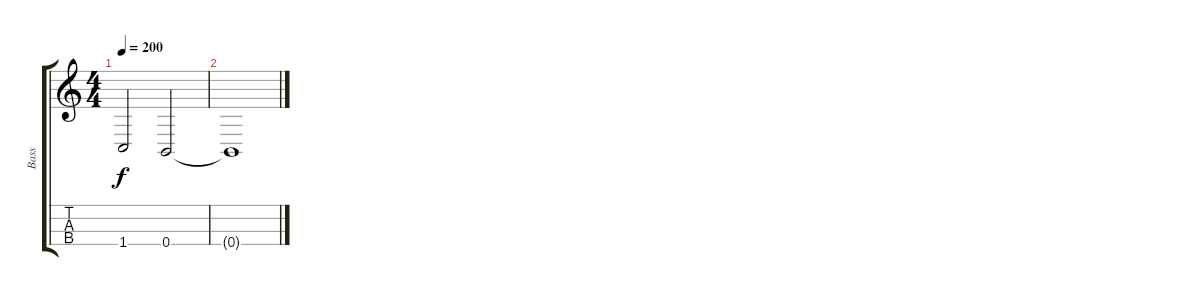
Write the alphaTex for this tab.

\track ("Bass" "Bass") {instrument distortionguitar}
\staff {score tabs}
\tuning (D3 A2 E2 B1) {hide}
\ts (4 4)
\tempo 200
\clef g2
\ks c
1.4.2{dy f} 0.4.2 |
0.4{t}.1
